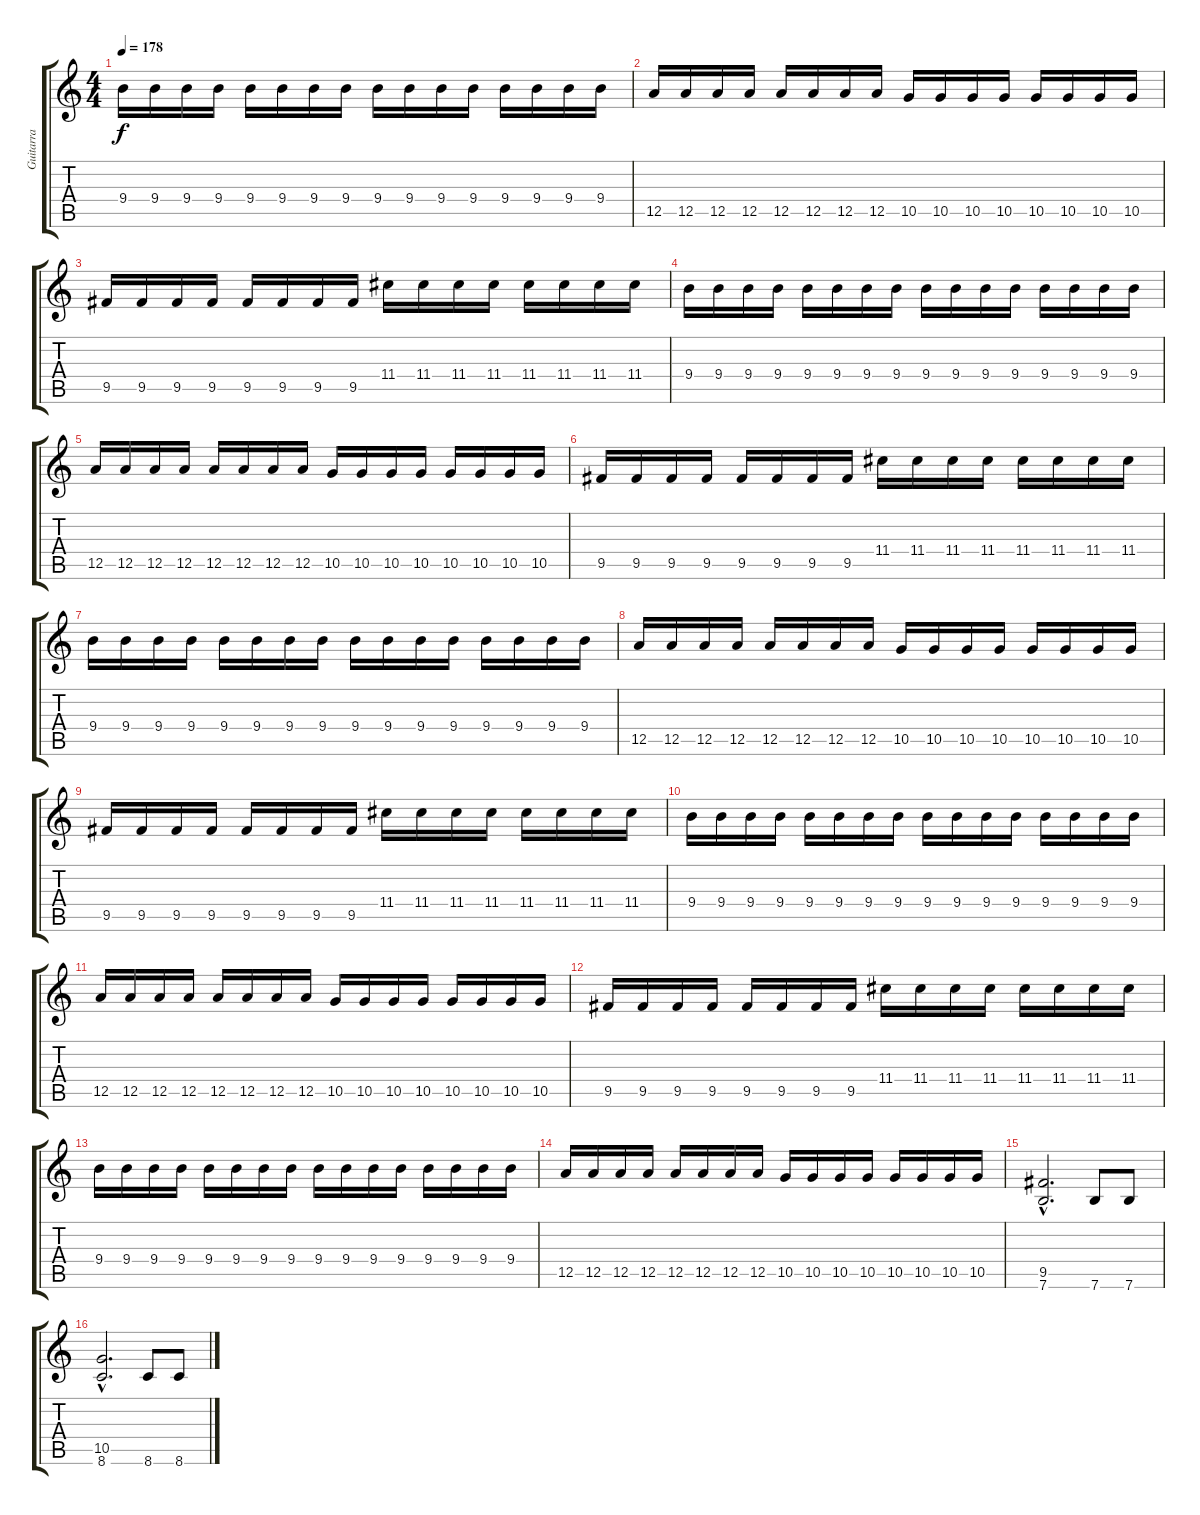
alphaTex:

\track ("Guitarra" "Guitarra") {instrument distortionguitar}
\staff {score tabs}
\tuning (E4 B3 G3 D3 A2 E2) {hide}
\ts (4 4)
\tempo 178
\clef g2
\ks c
9.4.16{dy f} 9.4.16 9.4.16 9.4.16 9.4.16 9.4.16 9.4.16 9.4.16 9.4.16 9.4.16 9.4.16 9.4.16 9.4.16 9.4.16 9.4.16 9.4.16 |
12.5.16 12.5.16 12.5.16 12.5.16 12.5.16 12.5.16 12.5.16 12.5.16 10.5.16 10.5.16 10.5.16 10.5.16 10.5.16 10.5.16 10.5.16 10.5.16 |
9.5.16 9.5.16 9.5.16 9.5.16 9.5.16 9.5.16 9.5.16 9.5.16 11.4.16 11.4.16 11.4.16 11.4.16 11.4.16 11.4.16 11.4.16 11.4.16 |
9.4.16 9.4.16 9.4.16 9.4.16 9.4.16 9.4.16 9.4.16 9.4.16 9.4.16 9.4.16 9.4.16 9.4.16 9.4.16 9.4.16 9.4.16 9.4.16 |
12.5.16 12.5.16 12.5.16 12.5.16 12.5.16 12.5.16 12.5.16 12.5.16 10.5.16 10.5.16 10.5.16 10.5.16 10.5.16 10.5.16 10.5.16 10.5.16 |
9.5.16 9.5.16 9.5.16 9.5.16 9.5.16 9.5.16 9.5.16 9.5.16 11.4.16 11.4.16 11.4.16 11.4.16 11.4.16 11.4.16 11.4.16 11.4.16 |
9.4.16 9.4.16 9.4.16 9.4.16 9.4.16 9.4.16 9.4.16 9.4.16 9.4.16 9.4.16 9.4.16 9.4.16 9.4.16 9.4.16 9.4.16 9.4.16 |
12.5.16 12.5.16 12.5.16 12.5.16 12.5.16 12.5.16 12.5.16 12.5.16 10.5.16 10.5.16 10.5.16 10.5.16 10.5.16 10.5.16 10.5.16 10.5.16 |
9.5.16 9.5.16 9.5.16 9.5.16 9.5.16 9.5.16 9.5.16 9.5.16 11.4.16 11.4.16 11.4.16 11.4.16 11.4.16 11.4.16 11.4.16 11.4.16 |
9.4.16 9.4.16 9.4.16 9.4.16 9.4.16 9.4.16 9.4.16 9.4.16 9.4.16 9.4.16 9.4.16 9.4.16 9.4.16 9.4.16 9.4.16 9.4.16 |
12.5.16 12.5.16 12.5.16 12.5.16 12.5.16 12.5.16 12.5.16 12.5.16 10.5.16 10.5.16 10.5.16 10.5.16 10.5.16 10.5.16 10.5.16 10.5.16 |
9.5.16 9.5.16 9.5.16 9.5.16 9.5.16 9.5.16 9.5.16 9.5.16 11.4.16 11.4.16 11.4.16 11.4.16 11.4.16 11.4.16 11.4.16 11.4.16 |
9.4.16 9.4.16 9.4.16 9.4.16 9.4.16 9.4.16 9.4.16 9.4.16 9.4.16 9.4.16 9.4.16 9.4.16 9.4.16 9.4.16 9.4.16 9.4.16 |
12.5.16 12.5.16 12.5.16 12.5.16 12.5.16 12.5.16 12.5.16 12.5.16 10.5.16 10.5.16 10.5.16 10.5.16 10.5.16 10.5.16 10.5.16 10.5.16 |
(9.5{hac} 7.6{hac}).2{d} 7.6.8 7.6.8 |
(10.5{hac} 8.6{hac}).2{d} 8.6.8 8.6.8
